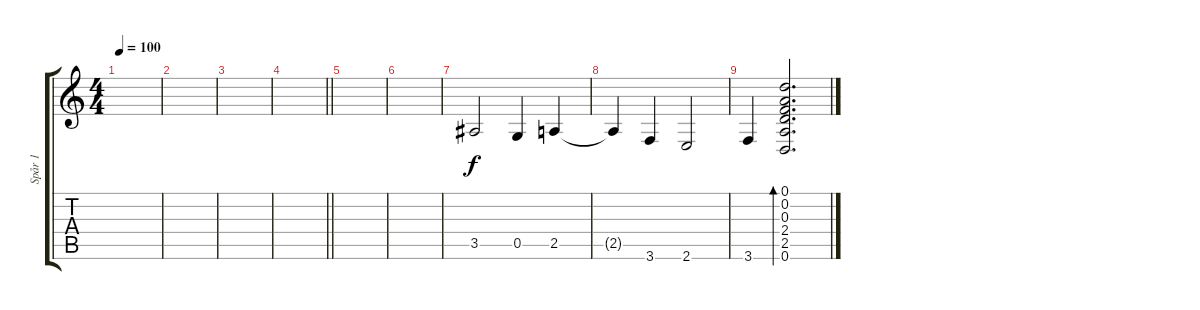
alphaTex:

\track ("Spår 1" "Spår 1") {solo instrument acousticguitarnylon}
\staff {score tabs}
\tuning (D4 A3 F3 C3 G2 D2) {hide}
\ts (4 4)
\tempo 100
\clef g2
\ks c
|
|
|
\barLineRight lightlight
|
|
|
3.5.2 0.5.4 2.5.4 |
2.5{t}.4 3.6.4 2.6.2 |
3.6.4 (0.1 0.2 0.3 2.4 2.5 0.6).2{d bd 240}
